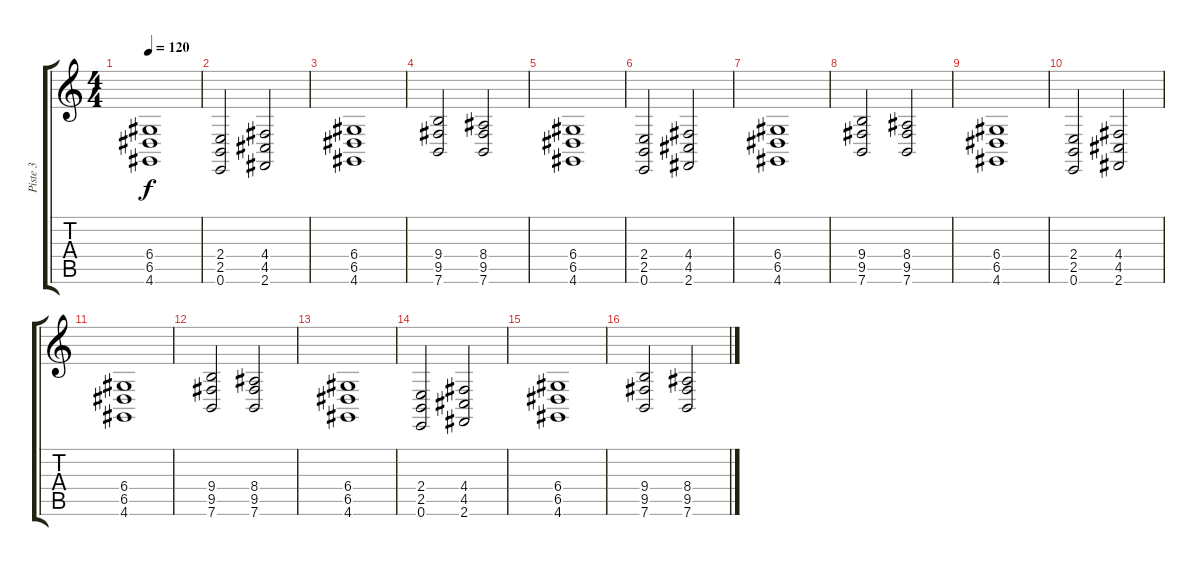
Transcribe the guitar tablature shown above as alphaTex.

\track ("Piste 3" "Piste 3") {instrument pad8sweep}
\staff {score tabs}
\tuning (E4 B3 G3 D3 A2 E2) {hide}
\ts (4 4)
\tempo 120
\clef g2
\ks c
(6.4 6.5 4.6).1{dy f} |
(2.4 2.5 0.6).2 (4.4 4.5 2.6).2 |
(6.4 6.5 4.6).1 |
(9.4 9.5 7.6).2 (8.4 9.5 7.6).2 |
(6.4 6.5 4.6).1 |
(2.4 2.5 0.6).2 (4.4 4.5 2.6).2 |
(6.4 6.5 4.6).1 |
(9.4 9.5 7.6).2 (8.4 9.5 7.6).2 |
(6.4 6.5 4.6).1 |
(2.4 2.5 0.6).2 (4.4 4.5 2.6).2 |
(6.4 6.5 4.6).1 |
(9.4 9.5 7.6).2 (8.4 9.5 7.6).2 |
(6.4 6.5 4.6).1 |
(2.4 2.5 0.6).2 (4.4 4.5 2.6).2 |
(6.4 6.5 4.6).1 |
(9.4 9.5 7.6).2 (8.4 9.5 7.6).2
